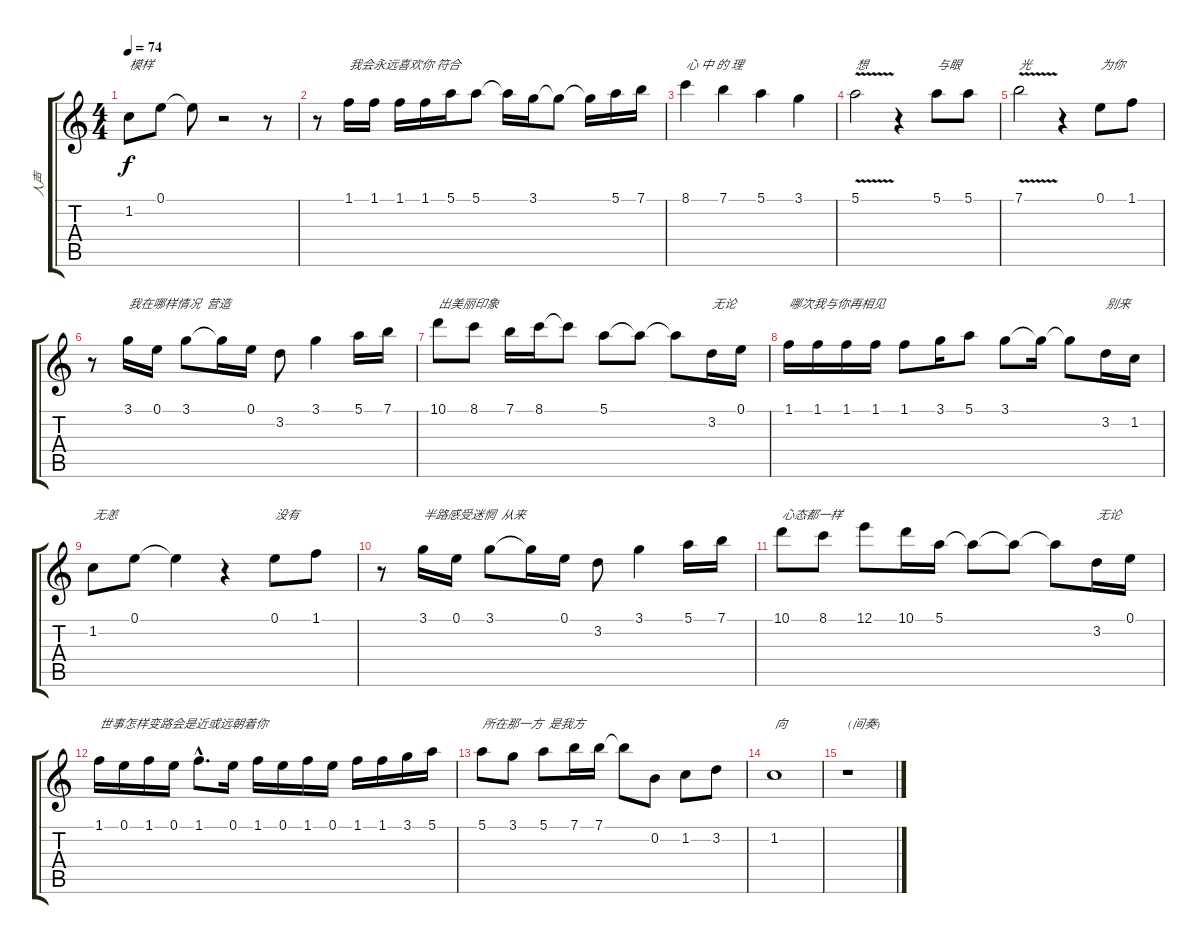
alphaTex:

\track ("人声" "人声") {instrument electricguitarjazz}
\staff {score tabs}
\tuning (E4 B3 G3 D3 A2 E2) {hide}
\ts (4 4)
\tempo 74
\clef g2
\ks c
1.2.8{txt "模样" dy f} 0.1.8 0.1{t}.8 r.2 r.8 |
r.8 1.1.16{txt "我会永远喜欢你 符合"} 1.1.16 1.1.16 1.1.16 5.1.16 5.1.8 5.1{t}.16 3.1.16 3.1{t}.8 3.1{t}.16 5.1.16 7.1.16 |
8.1.4{txt "心 中 的 理"} 7.1.4 5.1.4 3.1.4 |
5.1{v}.2{txt "想"} r.4 5.1.8{txt "与眼"} 5.1.8 |
7.1{v}.2{txt "光"} r.4 0.1.8{txt "为你"} 1.1.8 |
r.8 3.1.16{txt "我在哪样情况  营造"} 0.1.16 3.1.8 3.1{t}.16 0.1.16 3.2.8 3.1.4 5.1.16 7.1.16 |
10.1.8{txt "出美丽印象"} 8.1.8 7.1.16 8.1.16 8.1{t}.8 5.1.8 5.1{t}.8 5.1{t}.8 3.2.16{txt "无论"} 0.1.16 |
1.1.16{txt "哪次我与你再相见"} 1.1.16 1.1.16 1.1.16 1.1.8 3.1.16 5.1.8 3.1.8 3.1{t}.16 3.1{t}.8 3.2.16{txt "别来"} 1.2.16 |
1.2.8{txt "无恙"} 0.1.8 0.1{t}.4 r.4 0.1.8{txt "没有"} 1.1.8 |
r.8 3.1.16{txt "半路感受迷惘  从来"} 0.1.16 3.1.8 3.1{t}.16 0.1.16 3.2.8 3.1.4 5.1.16 7.1.16 |
10.1.8{txt "心态都一样"} 8.1.8 12.1.8 10.1.16 5.1.16 5.1{t}.8 5.1{t}.8 5.1{t}.8 3.2.16{txt "无论"} 0.1.16 |
1.1.16{txt "世事怎样变路会是近或远朝着你"} 0.1.16 1.1.16 0.1.16 1.1{hac}.8{d} 0.1.16 1.1.16 0.1.16 1.1.16 0.1.16 1.1.16 1.1.16 3.1.16 5.1.16 |
5.1.8{txt "所在那一方  是我方"} 3.1.8 5.1.8 7.1.16 7.1.16 7.1{t}.8 0.2.8 1.2.8 3.2.8 |
1.2.1{txt "向"} |
r.1{txt "(间奏)"}
